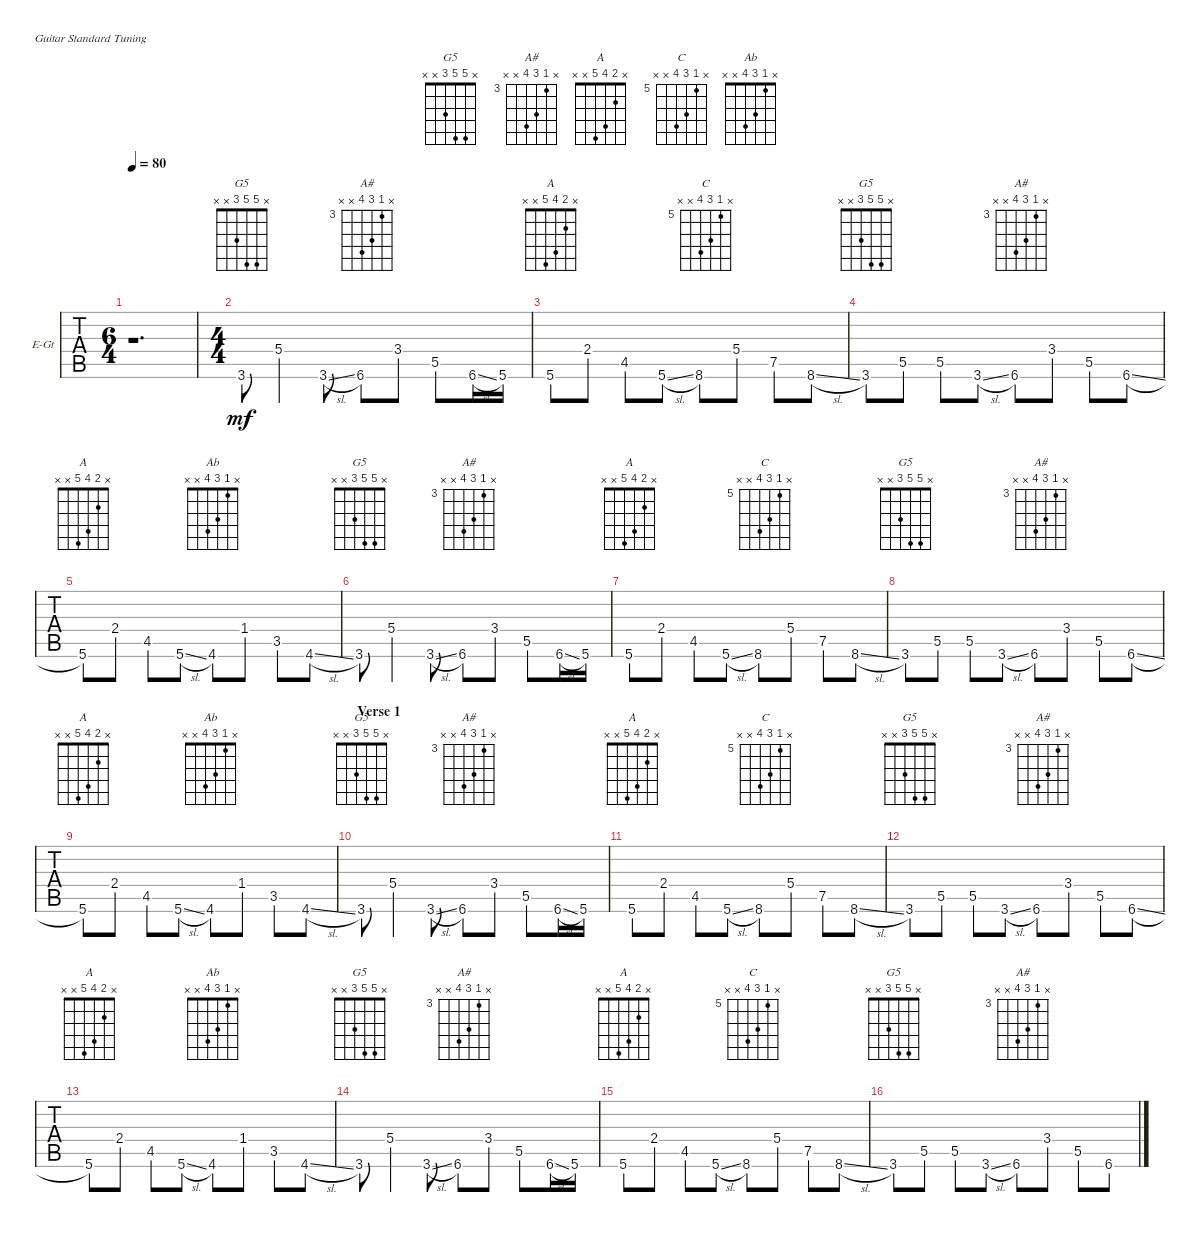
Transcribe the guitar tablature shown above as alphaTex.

\defaultSystemsLayout 4
\bracketExtendMode groupsimilarinstruments
\firstSystemTrackNameOrientation horizontal
\otherSystemsTrackNameOrientation horizontal
\chordDiagramsInScore
\track ("Guitar I" "E-Gt") {instrument electricguitarclean}
\staff {tabs}
\tuning (E4 B3 G3 D3 A2 E2)
\chord ("G5" x 5 5 3 x x) {showfingering false}
\chord ("A#" x 3 5 6 x x) {firstfret 3 showfingering false}
\chord ("A" x 2 4 5 x x) {showfingering false}
\chord ("C" x 5 7 8 x x) {firstfret 5 showfingering false}
\chord ("Ab" x 1 3 4 x x) {showfingering false}
\ts (6 4)
\tempo 80
\clef g2
\scale
0.39527
\ks c
r.1{d dy mf instrument electricguitarclean} |
\ts (4 4)
\clef f4
\scale
0.39527 3.6.8{ch "G5" lyrics (0 "") lyrics (1 "") lyrics (2 "") lyrics (3 "") lyrics (4 "")} 5.4.4{lyrics (0 "") lyrics (1 "") lyrics (2 "") lyrics (3 "") lyrics (4 "")} 3.6{sl}.8{lyrics (0 "") lyrics (1 "") lyrics (2 "") lyrics (3 "") lyrics (4 "")} 6.6.8{ch "A#" lyrics (0 "") lyrics (1 "") lyrics (2 "") lyrics (3 "") lyrics (4 "")} 3.4.8{lyrics (0 "") lyrics (1 "") lyrics (2 "") lyrics (3 "") lyrics (4 "")} 5.5.8{lyrics (0 "") lyrics (1 "") lyrics (2 "") lyrics (3 "") lyrics (4 "")} 6.6{sl}.16{lyrics (0 "") lyrics (1 "") lyrics (2 "") lyrics (3 "") lyrics (4 "")} 5.6.16{lyrics (0 "") lyrics (1 "") lyrics (2 "") lyrics (3 "") lyrics (4 "")} |
\scale
0.209459 5.6.8{ch "A" lyrics (0 "") lyrics (1 "") lyrics (2 "") lyrics (3 "") lyrics (4 "")} 2.4.8{lyrics (0 "") lyrics (1 "") lyrics (2 "") lyrics (3 "") lyrics (4 "")} 4.5.8{lyrics (0 "") lyrics (1 "") lyrics (2 "") lyrics (3 "") lyrics (4 "")} 5.6{sl}.8{lyrics (0 "") lyrics (1 "") lyrics (2 "") lyrics (3 "") lyrics (4 "")} 8.6.8{ch "C" lyrics (0 "") lyrics (1 "") lyrics (2 "") lyrics (3 "") lyrics (4 "")} 5.4.8{lyrics (0 "") lyrics (1 "") lyrics (2 "") lyrics (3 "") lyrics (4 "")} 7.5.8{lyrics (0 "") lyrics (1 "") lyrics (2 "") lyrics (3 "") lyrics (4 "")} 8.6{sl}.8{lyrics (0 "") lyrics (1 "") lyrics (2 "") lyrics (3 "") lyrics (4 "")} |
\scale
0.333333 3.6.8{ch "G5" lyrics (0 "") lyrics (1 "") lyrics (2 "") lyrics (3 "") lyrics (4 "")} 5.5.8{lyrics (0 "") lyrics (1 "") lyrics (2 "") lyrics (3 "") lyrics (4 "")} 5.5.8{lyrics (0 "") lyrics (1 "") lyrics (2 "") lyrics (3 "") lyrics (4 "")} 3.6{sl}.8{lyrics (0 "") lyrics (1 "") lyrics (2 "") lyrics (3 "") lyrics (4 "")} 6.6.8{ch "A#" lyrics (0 "") lyrics (1 "") lyrics (2 "") lyrics (3 "") lyrics (4 "")} 3.4.8{lyrics (0 "") lyrics (1 "") lyrics (2 "") lyrics (3 "") lyrics (4 "")} 5.5.8{lyrics (0 "") lyrics (1 "") lyrics (2 "") lyrics (3 "") lyrics (4 "")} 6.6{sl}.8{lyrics (0 "") lyrics (1 "") lyrics (2 "") lyrics (3 "") lyrics (4 "")} |
\scale
0.333333 5.6.8{ch "A" lyrics (0 "") lyrics (1 "") lyrics (2 "") lyrics (3 "") lyrics (4 "")} 2.4.8{lyrics (0 "") lyrics (1 "") lyrics (2 "") lyrics (3 "") lyrics (4 "")} 4.5.8{lyrics (0 "") lyrics (1 "") lyrics (2 "") lyrics (3 "") lyrics (4 "")} 5.6{sl}.8{lyrics (0 "") lyrics (1 "") lyrics (2 "") lyrics (3 "") lyrics (4 "")} 4.6.8{ch "Ab" lyrics (0 "") lyrics (1 "") lyrics (2 "") lyrics (3 "") lyrics (4 "")} 1.4.8{lyrics (0 "") lyrics (1 "") lyrics (2 "") lyrics (3 "") lyrics (4 "")} 3.5.8{lyrics (0 "") lyrics (1 "") lyrics (2 "") lyrics (3 "") lyrics (4 "")} 4.6{sl}.8{lyrics (0 "") lyrics (1 "") lyrics (2 "") lyrics (3 "") lyrics (4 "")} |
\scale
0.333333 3.6.8{ch "G5" lyrics (0 "") lyrics (1 "") lyrics (2 "") lyrics (3 "") lyrics (4 "")} 5.4.4{lyrics (0 "") lyrics (1 "") lyrics (2 "") lyrics (3 "") lyrics (4 "")} 3.6{sl}.8{lyrics (0 "") lyrics (1 "") lyrics (2 "") lyrics (3 "") lyrics (4 "")} 6.6.8{ch "A#" lyrics (0 "") lyrics (1 "") lyrics (2 "") lyrics (3 "") lyrics (4 "")} 3.4.8{lyrics (0 "") lyrics (1 "") lyrics (2 "") lyrics (3 "") lyrics (4 "")} 5.5.8{lyrics (0 "") lyrics (1 "") lyrics (2 "") lyrics (3 "") lyrics (4 "")} 6.6{sl}.16{lyrics (0 "") lyrics (1 "") lyrics (2 "") lyrics (3 "") lyrics (4 "")} 5.6.16{lyrics (0 "") lyrics (1 "") lyrics (2 "") lyrics (3 "") lyrics (4 "")} |
\scale
0.333333 5.6.8{ch "A" lyrics (0 "") lyrics (1 "") lyrics (2 "") lyrics (3 "") lyrics (4 "")} 2.4.8{lyrics (0 "") lyrics (1 "") lyrics (2 "") lyrics (3 "") lyrics (4 "")} 4.5.8{lyrics (0 "") lyrics (1 "") lyrics (2 "") lyrics (3 "") lyrics (4 "")} 5.6{sl}.8{lyrics (0 "") lyrics (1 "") lyrics (2 "") lyrics (3 "") lyrics (4 "")} 8.6.8{ch "C" lyrics (0 "") lyrics (1 "") lyrics (2 "") lyrics (3 "") lyrics (4 "")} 5.4.8{lyrics (0 "") lyrics (1 "") lyrics (2 "") lyrics (3 "") lyrics (4 "")} 7.5.8{lyrics (0 "") lyrics (1 "") lyrics (2 "") lyrics (3 "") lyrics (4 "")} 8.6{sl}.8{lyrics (0 "") lyrics (1 "") lyrics (2 "") lyrics (3 "") lyrics (4 "")} |
\scale
0.333333 3.6.8{ch "G5" lyrics (0 "") lyrics (1 "") lyrics (2 "") lyrics (3 "") lyrics (4 "")} 5.5.8{lyrics (0 "") lyrics (1 "") lyrics (2 "") lyrics (3 "") lyrics (4 "")} 5.5.8{lyrics (0 "") lyrics (1 "") lyrics (2 "") lyrics (3 "") lyrics (4 "")} 3.6{sl}.8{lyrics (0 "") lyrics (1 "") lyrics (2 "") lyrics (3 "") lyrics (4 "")} 6.6.8{ch "A#" lyrics (0 "") lyrics (1 "") lyrics (2 "") lyrics (3 "") lyrics (4 "")} 3.4.8{lyrics (0 "") lyrics (1 "") lyrics (2 "") lyrics (3 "") lyrics (4 "")} 5.5.8{lyrics (0 "") lyrics (1 "") lyrics (2 "") lyrics (3 "") lyrics (4 "")} 6.6{sl}.8{lyrics (0 "") lyrics (1 "") lyrics (2 "") lyrics (3 "") lyrics (4 "")} |
\scale
0.333333 5.6.8{ch "A" lyrics (0 "") lyrics (1 "") lyrics (2 "") lyrics (3 "") lyrics (4 "")} 2.4.8{lyrics (0 "") lyrics (1 "") lyrics (2 "") lyrics (3 "") lyrics (4 "")} 4.5.8{lyrics (0 "") lyrics (1 "") lyrics (2 "") lyrics (3 "") lyrics (4 "")} 5.6{sl}.8{lyrics (0 "") lyrics (1 "") lyrics (2 "") lyrics (3 "") lyrics (4 "")} 4.6.8{ch "Ab" lyrics (0 "") lyrics (1 "") lyrics (2 "") lyrics (3 "") lyrics (4 "")} 1.4.8{lyrics (0 "") lyrics (1 "") lyrics (2 "") lyrics (3 "") lyrics (4 "")} 3.5.8{lyrics (0 "") lyrics (1 "") lyrics (2 "") lyrics (3 "") lyrics (4 "")} 4.6{sl}.8{lyrics (0 "") lyrics (1 "") lyrics (2 "") lyrics (3 "") lyrics (4 "")} |
\section ("" "Verse 1")
\scale
0.333333 3.6.8{ch "G5" lyrics (0 "") lyrics (1 "") lyrics (2 "") lyrics (3 "") lyrics (4 "")} 5.4.4{lyrics (0 "") lyrics (1 "") lyrics (2 "") lyrics (3 "") lyrics (4 "")} 3.6{sl}.8{lyrics (0 "") lyrics (1 "") lyrics (2 "") lyrics (3 "") lyrics (4 "")} 6.6.8{ch "A#" lyrics (0 "") lyrics (1 "") lyrics (2 "") lyrics (3 "") lyrics (4 "")} 3.4.8{lyrics (0 "") lyrics (1 "") lyrics (2 "") lyrics (3 "") lyrics (4 "")} 5.5.8{lyrics (0 "") lyrics (1 "") lyrics (2 "") lyrics (3 "") lyrics (4 "")} 6.6{sl}.16{lyrics (0 "") lyrics (1 "") lyrics (2 "") lyrics (3 "") lyrics (4 "")} 5.6.16{lyrics (0 "") lyrics (1 "") lyrics (2 "") lyrics (3 "") lyrics (4 "")} |
\scale
0.333333 5.6.8{ch "A" lyrics (0 "") lyrics (1 "") lyrics (2 "") lyrics (3 "") lyrics (4 "")} 2.4.8{lyrics (0 "") lyrics (1 "") lyrics (2 "") lyrics (3 "") lyrics (4 "")} 4.5.8{lyrics (0 "") lyrics (1 "") lyrics (2 "") lyrics (3 "") lyrics (4 "")} 5.6{sl}.8{lyrics (0 "") lyrics (1 "") lyrics (2 "") lyrics (3 "") lyrics (4 "")} 8.6.8{ch "C" lyrics (0 "") lyrics (1 "") lyrics (2 "") lyrics (3 "") lyrics (4 "")} 5.4.8{lyrics (0 "") lyrics (1 "") lyrics (2 "") lyrics (3 "") lyrics (4 "")} 7.5.8{lyrics (0 "") lyrics (1 "") lyrics (2 "") lyrics (3 "") lyrics (4 "")} 8.6{sl}.8{lyrics (0 "") lyrics (1 "") lyrics (2 "") lyrics (3 "") lyrics (4 "")} |
\scale
0.333333 3.6.8{ch "G5" lyrics (0 "") lyrics (1 "") lyrics (2 "") lyrics (3 "") lyrics (4 "")} 5.5.8{lyrics (0 "") lyrics (1 "") lyrics (2 "") lyrics (3 "") lyrics (4 "")} 5.5.8{lyrics (0 "") lyrics (1 "") lyrics (2 "") lyrics (3 "") lyrics (4 "")} 3.6{sl}.8{lyrics (0 "") lyrics (1 "") lyrics (2 "") lyrics (3 "") lyrics (4 "")} 6.6.8{ch "A#" lyrics (0 "") lyrics (1 "") lyrics (2 "") lyrics (3 "") lyrics (4 "")} 3.4.8{lyrics (0 "") lyrics (1 "") lyrics (2 "") lyrics (3 "") lyrics (4 "")} 5.5.8{lyrics (0 "") lyrics (1 "") lyrics (2 "") lyrics (3 "") lyrics (4 "")} 6.6{sl}.8{lyrics (0 "") lyrics (1 "") lyrics (2 "") lyrics (3 "") lyrics (4 "")} |
\scale
0.333333 5.6.8{ch "A" lyrics (0 "") lyrics (1 "") lyrics (2 "") lyrics (3 "") lyrics (4 "")} 2.4.8{lyrics (0 "") lyrics (1 "") lyrics (2 "") lyrics (3 "") lyrics (4 "")} 4.5.8{lyrics (0 "") lyrics (1 "") lyrics (2 "") lyrics (3 "") lyrics (4 "")} 5.6{sl}.8{lyrics (0 "") lyrics (1 "") lyrics (2 "") lyrics (3 "") lyrics (4 "")} 4.6.8{ch "Ab" lyrics (0 "") lyrics (1 "") lyrics (2 "") lyrics (3 "") lyrics (4 "")} 1.4.8{lyrics (0 "") lyrics (1 "") lyrics (2 "") lyrics (3 "") lyrics (4 "")} 3.5.8{lyrics (0 "") lyrics (1 "") lyrics (2 "") lyrics (3 "") lyrics (4 "")} 4.6{sl}.8{lyrics (0 "") lyrics (1 "") lyrics (2 "") lyrics (3 "") lyrics (4 "")} |
\scale
0.333333 3.6.8{ch "G5" lyrics (0 "") lyrics (1 "") lyrics (2 "") lyrics (3 "") lyrics (4 "")} 5.4.4{lyrics (0 "") lyrics (1 "") lyrics (2 "") lyrics (3 "") lyrics (4 "")} 3.6{sl}.8{lyrics (0 "") lyrics (1 "") lyrics (2 "") lyrics (3 "") lyrics (4 "")} 6.6.8{ch "A#" lyrics (0 "") lyrics (1 "") lyrics (2 "") lyrics (3 "") lyrics (4 "")} 3.4.8{lyrics (0 "") lyrics (1 "") lyrics (2 "") lyrics (3 "") lyrics (4 "")} 5.5.8{lyrics (0 "") lyrics (1 "") lyrics (2 "") lyrics (3 "") lyrics (4 "")} 6.6{sl}.16{lyrics (0 "") lyrics (1 "") lyrics (2 "") lyrics (3 "") lyrics (4 "")} 5.6.16{lyrics (0 "") lyrics (1 "") lyrics (2 "") lyrics (3 "") lyrics (4 "")} |
\scale
0.333333 5.6.8{ch "A" lyrics (0 "") lyrics (1 "") lyrics (2 "") lyrics (3 "") lyrics (4 "")} 2.4.8{lyrics (0 "") lyrics (1 "") lyrics (2 "") lyrics (3 "") lyrics (4 "")} 4.5.8{lyrics (0 "") lyrics (1 "") lyrics (2 "") lyrics (3 "") lyrics (4 "")} 5.6{sl}.8{lyrics (0 "") lyrics (1 "") lyrics (2 "") lyrics (3 "") lyrics (4 "")} 8.6.8{ch "C" lyrics (0 "") lyrics (1 "") lyrics (2 "") lyrics (3 "") lyrics (4 "")} 5.4.8{lyrics (0 "") lyrics (1 "") lyrics (2 "") lyrics (3 "") lyrics (4 "")} 7.5.8{lyrics (0 "") lyrics (1 "") lyrics (2 "") lyrics (3 "") lyrics (4 "")} 8.6{sl}.8{lyrics (0 "") lyrics (1 "") lyrics (2 "") lyrics (3 "") lyrics (4 "")} |
\scale
0.333333 3.6.8{ch "G5" lyrics (0 "") lyrics (1 "") lyrics (2 "") lyrics (3 "") lyrics (4 "")} 5.5.8{lyrics (0 "") lyrics (1 "") lyrics (2 "") lyrics (3 "") lyrics (4 "")} 5.5.8{lyrics (0 "") lyrics (1 "") lyrics (2 "") lyrics (3 "") lyrics (4 "")} 3.6{sl}.8{lyrics (0 "") lyrics (1 "") lyrics (2 "") lyrics (3 "") lyrics (4 "")} 6.6.8{ch "A#" lyrics (0 "") lyrics (1 "") lyrics (2 "") lyrics (3 "") lyrics (4 "")} 3.4.8{lyrics (0 "") lyrics (1 "") lyrics (2 "") lyrics (3 "") lyrics (4 "")} 5.5.8{lyrics (0 "") lyrics (1 "") lyrics (2 "") lyrics (3 "") lyrics (4 "")} 6.6{sl}.8{lyrics (0 "") lyrics (1 "") lyrics (2 "") lyrics (3 "") lyrics (4 "")}
